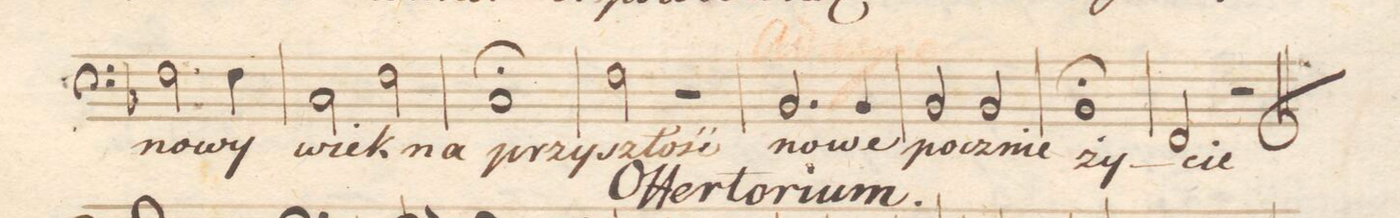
**kern	**text	**dynam
*I"Baʃso	*	*
*clefF4	*	*
*k[b-]	*	*
*met(c|)	*	*
*M2/2	*	*
2.F\	no-	.
4F\	-wy-	.
=187	=187	=187
2C\	wiek	.
2F\	na	.
=188	=188	=188
1C;	przy-	.
=189	=189	=189
2F\	-szłość	.
2r	.	.
=190	=190	=190
2.BB-/	no-	.
4BB-/	we-	.
=191	=191	=191
2BB-/	pocz-	.
2BB-/	-nie	.
=192	=192	=192
1BB-;	ży-	.
=193	=193	=193
2FF/	-cie	.
2r	.	.
==	==	==
*-	*-	*-
